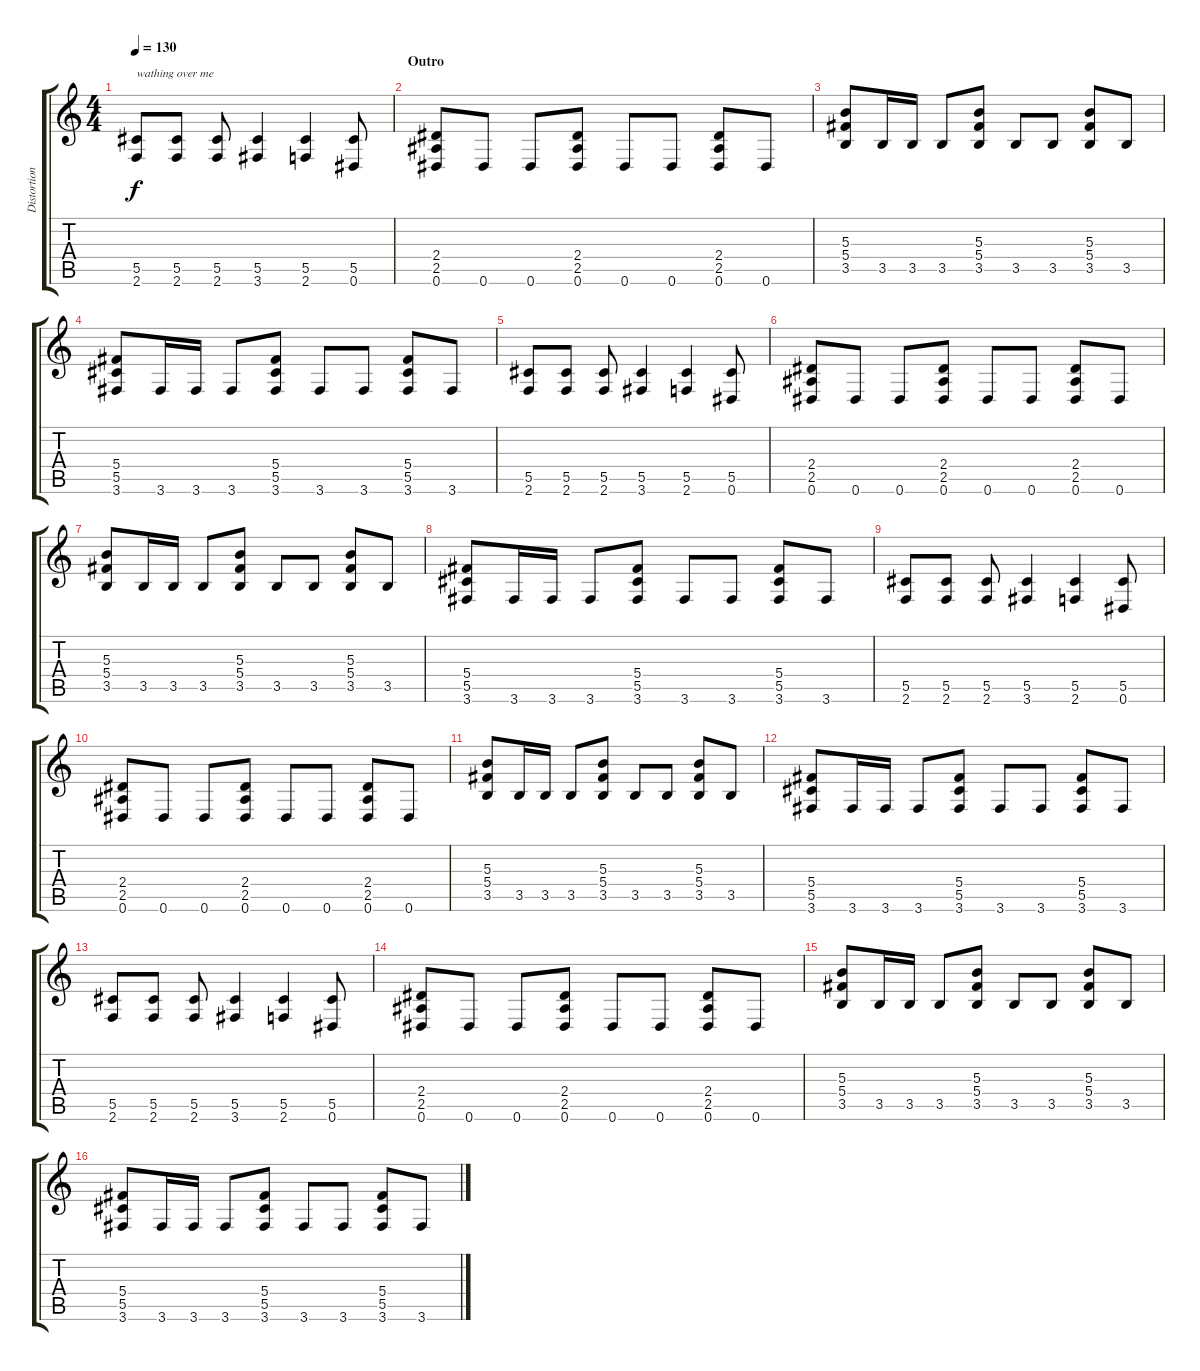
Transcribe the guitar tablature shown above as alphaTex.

\track ("Distortion" "Distortion") {instrument distortionguitar}
\staff {score tabs}
\tuning (Eb4 Bb3 Gb3 Db3 Ab2 Eb2) {hide}
\ts (4 4)
\tempo 130
\clef g2
\ks c
(5.5 2.6).8{txt "wathing over me" dy f} (5.5 2.6).8 (5.5 2.6).8 (5.5 3.6).4 (5.5 2.6).4 (5.5 0.6).8 |
\section ("" "Outro")
(2.4 2.5 0.6).8 0.6.8 0.6.8 (2.4 2.5 0.6).8 0.6.8 0.6.8 (2.4 2.5 0.6).8 0.6.8 |
(5.3 5.4 3.5).8 3.5.16 3.5.16 3.5.8 (5.3 5.4 3.5).8 3.5.8 3.5.8 (5.3 5.4 3.5).8 3.5.8 |
(5.4 5.5 3.6).8 3.6.16 3.6.16 3.6.8 (5.4 5.5 3.6).8 3.6.8 3.6.8 (5.4 5.5 3.6).8 3.6.8 |
(5.5 2.6).8 (5.5 2.6).8 (5.5 2.6).8 (5.5 3.6).4 (5.5 2.6).4 (5.5 0.6).8 |
(2.4 2.5 0.6).8 0.6.8 0.6.8 (2.4 2.5 0.6).8 0.6.8 0.6.8 (2.4 2.5 0.6).8 0.6.8 |
(5.3 5.4 3.5).8 3.5.16 3.5.16 3.5.8 (5.3 5.4 3.5).8 3.5.8 3.5.8 (5.3 5.4 3.5).8 3.5.8 |
(5.4 5.5 3.6).8 3.6.16 3.6.16 3.6.8 (5.4 5.5 3.6).8 3.6.8 3.6.8 (5.4 5.5 3.6).8 3.6.8 |
(5.5 2.6).8 (5.5 2.6).8 (5.5 2.6).8 (5.5 3.6).4 (5.5 2.6).4 (5.5 0.6).8 |
(2.4 2.5 0.6).8 0.6.8 0.6.8 (2.4 2.5 0.6).8 0.6.8 0.6.8 (2.4 2.5 0.6).8 0.6.8 |
(5.3 5.4 3.5).8 3.5.16 3.5.16 3.5.8 (5.3 5.4 3.5).8 3.5.8 3.5.8 (5.3 5.4 3.5).8 3.5.8 |
(5.4 5.5 3.6).8 3.6.16 3.6.16 3.6.8 (5.4 5.5 3.6).8 3.6.8 3.6.8 (5.4 5.5 3.6).8 3.6.8 |
(5.5 2.6).8 (5.5 2.6).8 (5.5 2.6).8 (5.5 3.6).4 (5.5 2.6).4 (5.5 0.6).8 |
(2.4 2.5 0.6).8 0.6.8 0.6.8 (2.4 2.5 0.6).8 0.6.8 0.6.8 (2.4 2.5 0.6).8 0.6.8 |
(5.3 5.4 3.5).8 3.5.16 3.5.16 3.5.8 (5.3 5.4 3.5).8 3.5.8 3.5.8 (5.3 5.4 3.5).8 3.5.8 |
(5.4 5.5 3.6).8 3.6.16 3.6.16 3.6.8 (5.4 5.5 3.6).8 3.6.8 3.6.8 (5.4 5.5 3.6).8 3.6.8
